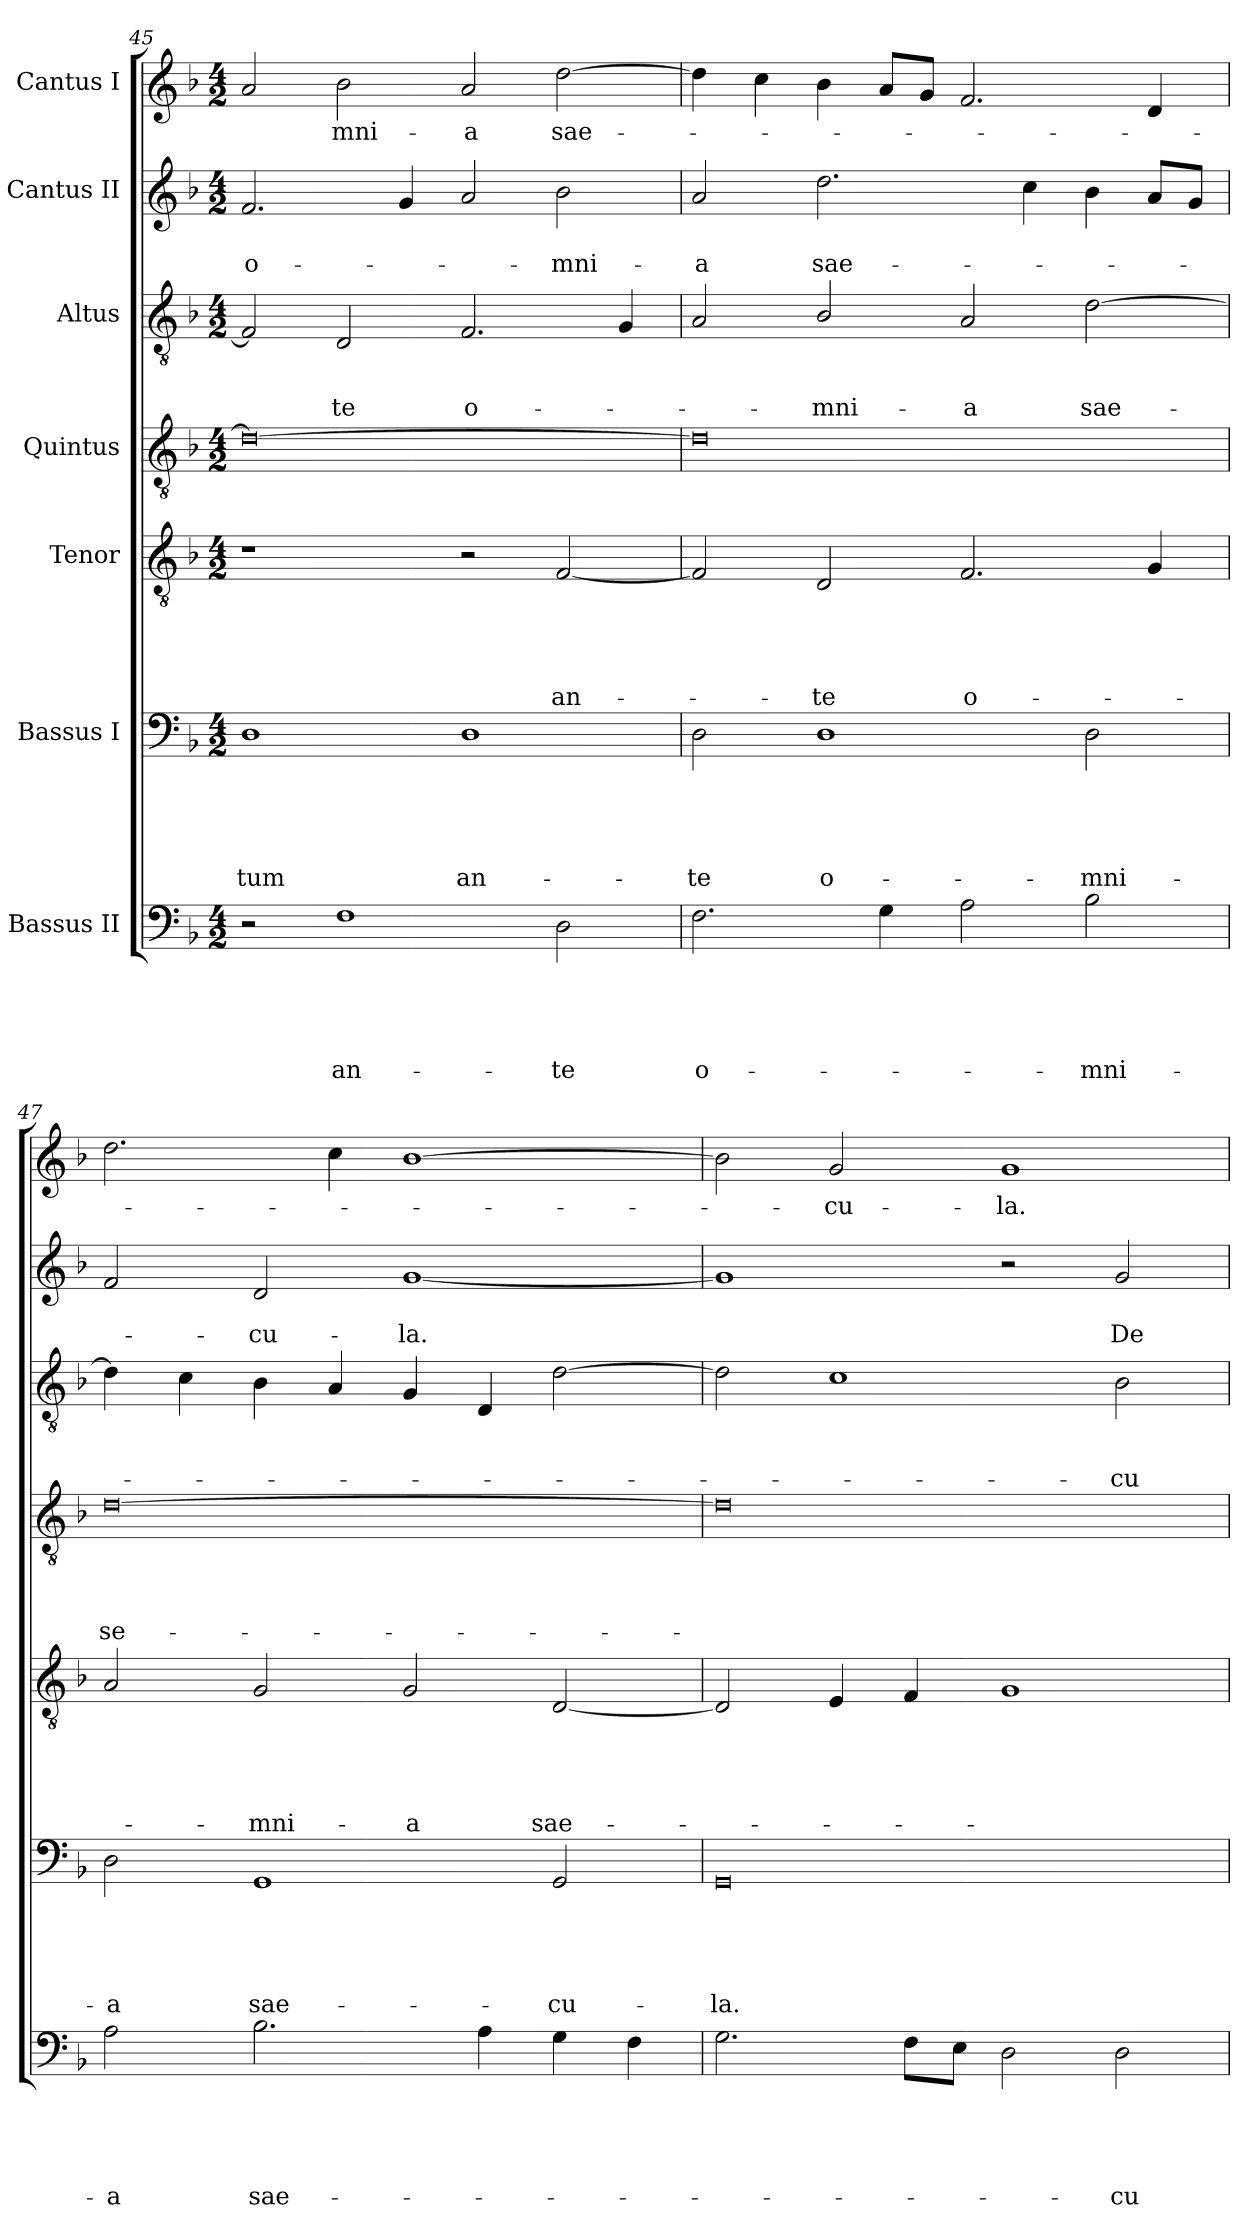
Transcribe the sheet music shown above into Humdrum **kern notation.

**kern	**text	**text	**text	**text	**text	**kern	**text	**text	**text	**text	**text	**kern	**text	**text	**text	**text	**text	**kern	**text	**text	**text	**text	**kern	**text	**text	**text	**kern	**text	**text	**kern	**text
*part7	*part7	*part7	*part7	*part7	*part7	*part6	*part6	*part6	*part6	*part6	*part6	*part5	*part5	*part5	*part5	*part5	*part5	*part4	*part4	*part4	*part4	*part4	*part3	*part3	*part3	*part3	*part2	*part2	*part2	*part1	*part1
*staff7	*staff7	*staff7	*staff7	*staff7	*staff7	*staff6	*staff6	*staff6	*staff6	*staff6	*staff6	*staff5	*staff5	*staff5	*staff5	*staff5	*staff5	*staff4	*staff4	*staff4	*staff4	*staff4	*staff3	*staff3	*staff3	*staff3	*staff2	*staff2	*staff2	*staff1	*staff1
*I"Bassus II	*	*	*	*	*	*I"Bassus I	*	*	*	*	*	*I"Tenor	*	*	*	*	*	*I"Quintus	*	*	*	*	*I"Altus	*	*	*	*I"Cantus II	*	*	*I"Cantus I	*
*clefF4	*	*	*	*	*	*clefF4	*	*	*	*	*	*clefGv2	*	*	*	*	*	*clefGv2	*	*	*	*	*clefGv2	*	*	*	*clefG2	*	*	*clefG2	*
*k[b-]	*	*	*	*	*	*k[b-]	*	*	*	*	*	*k[b-]	*	*	*	*	*	*k[b-]	*	*	*	*	*k[b-]	*	*	*	*k[b-]	*	*	*k[b-]	*
*M4/2	*	*	*	*	*	*M4/2	*	*	*	*	*	*M4/2	*	*	*	*	*	*M4/2	*	*	*	*	*M4/2	*	*	*	*M4/2	*	*	*M4/2	*
=45	=45	=45	=45	=45	=45	=45	=45	=45	=45	=45	=45	=45	=45	=45	=45	=45	=45	=45	=45	=45	=45	=45	=45	=45	=45	=45	=45	=45	=45	=45	=45
2r	.	.	.	.	.	1D\	.	.	.	.	-tum	1r	.	.	.	.	.	0d\_	.	.	.	.	2F/]	.	.	.	2.f/	.	o-	2a/	.
1F\	.	.	.	.	an-	.	.	.	.	.	.	.	.	.	.	.	.	.	.	.	.	.	2D/	.	.	-te	.	.	.	2b-\	-mni-
.	.	.	.	.	.	.	.	.	.	.	.	.	.	.	.	.	.	.	.	.	.	.	.	.	.	.	4g/	.	.	.	.
.	.	.	.	.	.	1D\	.	.	.	.	an-	2r	.	.	.	.	.	.	.	.	.	.	2.F/	.	.	o-	2a/	.	.	2a/	-a
2D\	.	.	.	.	-te	.	.	.	.	.	.	[2F/	.	.	.	.	an-	.	.	.	.	.	.	.	.	.	2b-\	.	-mni-	[2dd\	sae-
.	.	.	.	.	.	.	.	.	.	.	.	.	.	.	.	.	.	.	.	.	.	.	4G/	.	.	.	.	.	.	.	.
=46	=46	=46	=46	=46	=46	=46	=46	=46	=46	=46	=46	=46	=46	=46	=46	=46	=46	=46	=46	=46	=46	=46	=46	=46	=46	=46	=46	=46	=46	=46	=46
2.F\	.	.	.	.	o-	2D\	.	.	.	.	-te	2F/]	.	.	.	.	.	0d\]	.	.	.	.	2A/	.	.	.	2a/	.	-a	4dd\]	.
.	.	.	.	.	.	.	.	.	.	.	.	.	.	.	.	.	.	.	.	.	.	.	.	.	.	.	.	.	.	4cc\	.
.	.	.	.	.	.	1D\	.	.	.	.	o-	2D/	.	.	.	.	-te	.	.	.	.	.	2B-/	.	.	-mni-	2.dd\	.	sae-	4b-\	.
4G\	.	.	.	.	.	.	.	.	.	.	.	.	.	.	.	.	.	.	.	.	.	.	.	.	.	.	.	.	.	8a/L	.
.	.	.	.	.	.	.	.	.	.	.	.	.	.	.	.	.	.	.	.	.	.	.	.	.	.	.	.	.	.	8g/J	.
2A\	.	.	.	.	.	.	.	.	.	.	.	2.F/	.	.	.	.	o-	.	.	.	.	.	2A/	.	.	-a	.	.	.	2.f/	.
.	.	.	.	.	.	.	.	.	.	.	.	.	.	.	.	.	.	.	.	.	.	.	.	.	.	.	4cc\	.	.	.	.
2B-\	.	.	.	.	-mni-	2D\	.	.	.	.	-mni-	.	.	.	.	.	.	.	.	.	.	.	[2d\	.	.	sae-	4b-\	.	.	.	.
.	.	.	.	.	.	.	.	.	.	.	.	4G/	.	.	.	.	.	.	.	.	.	.	.	.	.	.	8a/L	.	.	4d/	.
.	.	.	.	.	.	.	.	.	.	.	.	.	.	.	.	.	.	.	.	.	.	.	.	.	.	.	8g/J	.	.	.	.
=47	=47	=47	=47	=47	=47	=47	=47	=47	=47	=47	=47	=47	=47	=47	=47	=47	=47	=47	=47	=47	=47	=47	=47	=47	=47	=47	=47	=47	=47	=47	=47
2A\	.	.	.	.	-a	2D\	.	.	.	.	-a	2A/	.	.	.	.	.	[0d\	.	.	.	se-	4d\]	.	.	.	2f/	.	.	2.dd\	.
.	.	.	.	.	.	.	.	.	.	.	.	.	.	.	.	.	.	.	.	.	.	.	4c\	.	.	.	.	.	.	.	.
2.B-\	.	.	.	.	sae-	1GG/	.	.	.	.	sae-	2G/	.	.	.	.	-mni-	.	.	.	.	.	4B-\	.	.	.	2d/	.	-cu-	.	.
.	.	.	.	.	.	.	.	.	.	.	.	.	.	.	.	.	.	.	.	.	.	.	4A/	.	.	.	.	.	.	4cc\	.
.	.	.	.	.	.	.	.	.	.	.	.	2G/	.	.	.	.	-a	.	.	.	.	.	4G/	.	.	.	[1g/	.	-la.	[1b-\	.
4A\	.	.	.	.	.	.	.	.	.	.	.	.	.	.	.	.	.	.	.	.	.	.	4D/	.	.	.	.	.	.	.	.
4G\	.	.	.	.	.	2GG/	.	.	.	.	-cu-	[2D/	.	.	.	.	sae-	.	.	.	.	.	[2d\	.	.	.	.	.	.	.	.
4F\	.	.	.	.	.	.	.	.	.	.	.	.	.	.	.	.	.	.	.	.	.	.	.	.	.	.	.	.	.	.	.
=48	=48	=48	=48	=48	=48	=48	=48	=48	=48	=48	=48	=48	=48	=48	=48	=48	=48	=48	=48	=48	=48	=48	=48	=48	=48	=48	=48	=48	=48	=48	=48
2.G\	.	.	.	.	.	0GG/	.	.	.	.	-la.	2D/]	.	.	.	.	.	0d\]	.	.	.	.	2d\]	.	.	.	1g/]	.	.	2b-\]	.
.	.	.	.	.	.	.	.	.	.	.	.	4E/	.	.	.	.	.	.	.	.	.	.	1c\	.	.	.	.	.	.	2g/	-cu-
8F\L	.	.	.	.	.	.	.	.	.	.	.	4F/	.	.	.	.	.	.	.	.	.	.	.	.	.	.	.	.	.	.	.
8E\J	.	.	.	.	.	.	.	.	.	.	.	.	.	.	.	.	.	.	.	.	.	.	.	.	.	.	.	.	.	.	.
2D\	.	.	.	.	.	.	.	.	.	.	.	1G/	.	.	.	.	.	.	.	.	.	.	.	.	.	.	2r	.	.	1g/	-la.
2D\	.	.	.	.	-cu-	.	.	.	.	.	.	.	.	.	.	.	.	.	.	.	.	.	2B-\	.	.	-cu-	2g/	.	De-	.	.
=	=	=	=	=	=	=	=	=	=	=	=	=	=	=	=	=	=	=	=	=	=	=	=	=	=	=	=	=	=	=	=
*-	*-	*-	*-	*-	*-	*-	*-	*-	*-	*-	*-	*-	*-	*-	*-	*-	*-	*-	*-	*-	*-	*-	*-	*-	*-	*-	*-	*-	*-	*-	*-
